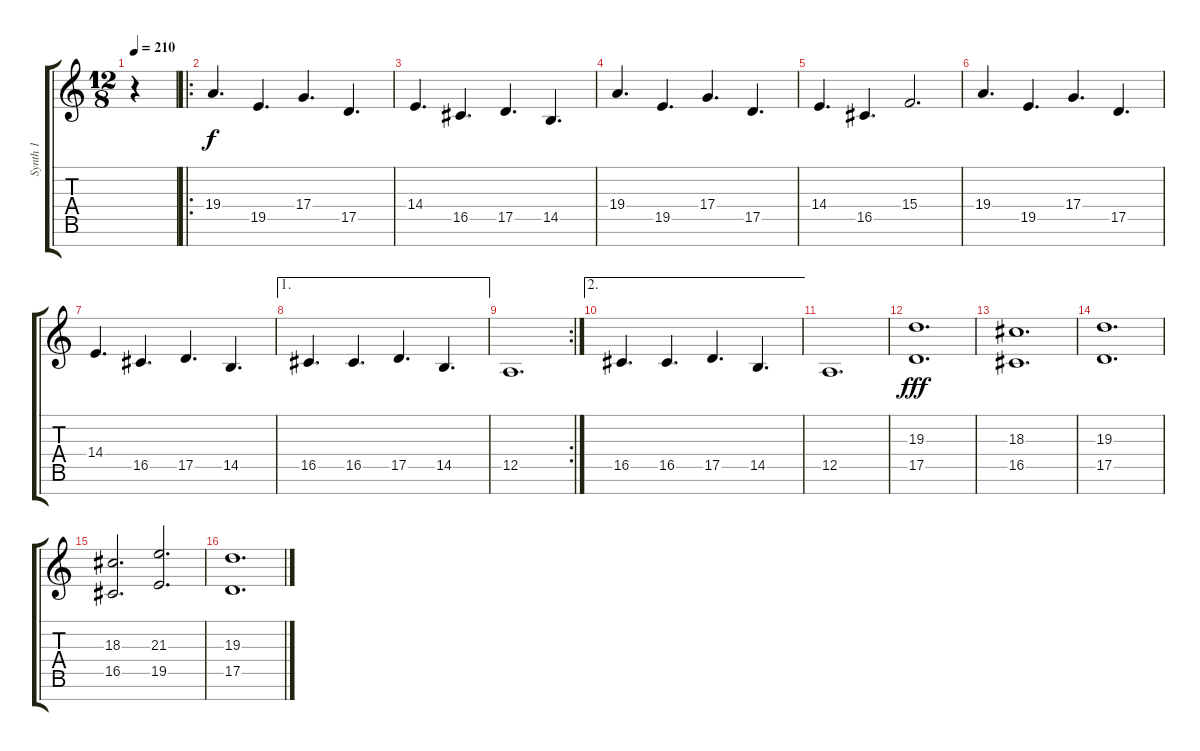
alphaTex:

\track ("Synth 1" "Synth 1") {instrument synthstrings1}
\staff {score tabs}
\tuning (E4 B3 G3 D3 A2 E2 B1) {hide}
\ts (12 8)
\tempo 210
\clef g2
\ks c
r.4{dy f instrument synthstrings1} |
\ro
19.4.4{d} 19.5.4{d} 17.4.4{d} 17.5.4{d} |
14.4.4{d} 16.5.4{d} 17.5.4{d} 14.5.4{d} |
19.4.4{d} 19.5.4{d} 17.4.4{d} 17.5.4{d} |
14.4.4{d} 16.5.4{d} 15.4.2{d} |
19.4.4{d} 19.5.4{d} 17.4.4{d} 17.5.4{d} |
14.4.4{d} 16.5.4{d} 17.5.4{d} 14.5.4{d} |
\ae 1
16.5.4{d} 16.5.4{d} 17.5.4{d} 14.5.4{d} |
\rc 2
12.5.1{d} |
\ae 2
16.5.4{d} 16.5.4{d} 17.5.4{d} 14.5.4{d} |
12.5.1{d} |
(19.3 17.5).1{d dy fff} |
(18.3 16.5).1{d} |
(19.3 17.5).1{d} |
(18.3 16.5).2{d} (21.3 19.5).2{d} |
(19.3 17.5).1{d}
